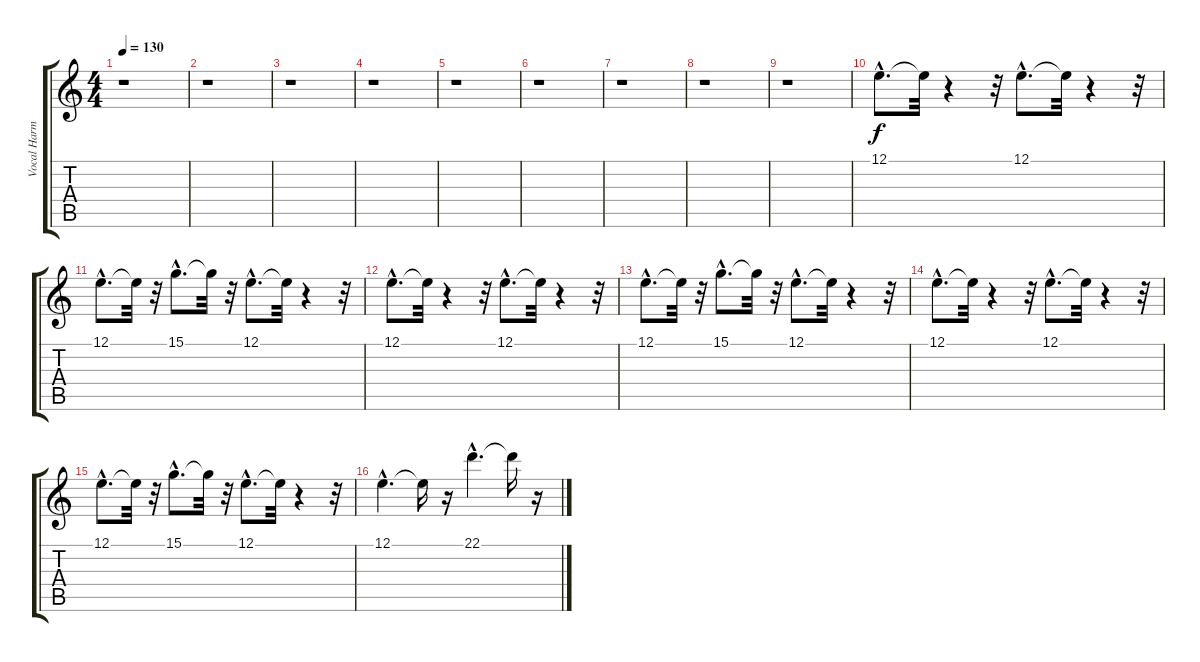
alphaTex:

\track ("Vocal Harmony" "Vocal Harm") {instrument fx5brightness}
\staff {score tabs}
\tuning (E4 B3 G3 D3 A2 E2) {hide}
\ts (4 4)
\tempo 130
\clef g2
\ks c
r.1{dy f} |
r.1 |
r.1 |
r.1 |
r.1 |
r.1 |
r.1 |
r.1 |
r.1 |
12.1{hac}.8{d} 12.1{t}.32 r.4 r.32 12.1{hac}.8{d} 12.1{t}.32 r.4 r.32 |
12.1{hac}.8{d} 12.1{t}.32 r.32 15.1{hac}.8{d} 15.1{t}.32 r.32 12.1{hac}.8{d} 12.1{t}.32 r.4 r.32 |
12.1{hac}.8{d} 12.1{t}.32 r.4 r.32 12.1{hac}.8{d} 12.1{t}.32 r.4 r.32 |
12.1{hac}.8{d} 12.1{t}.32 r.32 15.1{hac}.8{d} 15.1{t}.32 r.32 12.1{hac}.8{d} 12.1{t}.32 r.4 r.32 |
12.1{hac}.8{d} 12.1{t}.32 r.4 r.32 12.1{hac}.8{d} 12.1{t}.32 r.4 r.32 |
12.1{hac}.8{d} 12.1{t}.32 r.32 15.1{hac}.8{d} 15.1{t}.32 r.32 12.1{hac}.8{d} 12.1{t}.32 r.4 r.32 |
12.1{hac}.4{d} 12.1{t}.16 r.16 22.1{hac}.4{d} 22.1{t}.16 r.16
